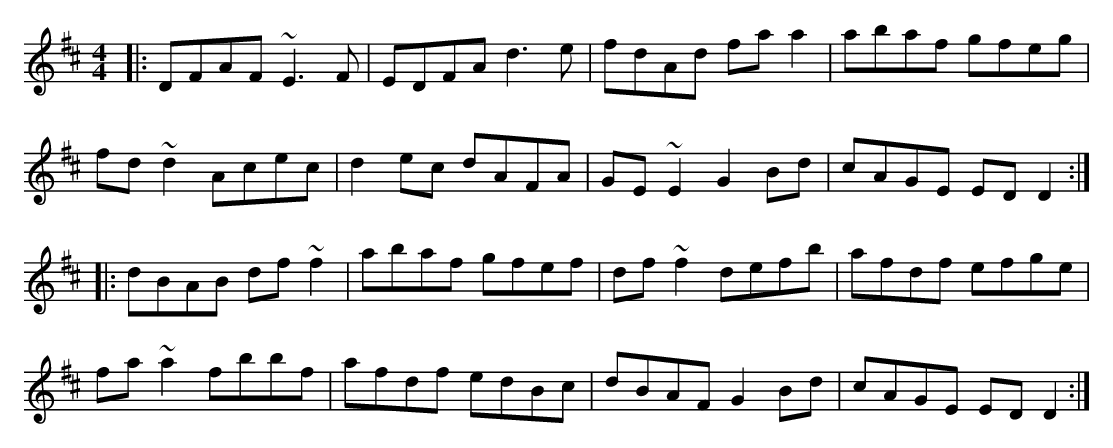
X:1
M:4/4
K:D
|:DFAF ~E3F|EDFA d3e|fdAd faa2|abaf gfeg|
fd~d2 Acec|d2ec dAFA|GE~E2 G2Bd|cAGE EDD2:|
|:dBAB df~f2|abaf gfef|df~f2 defb|afdf efge|
fa~a2 fbbf|afdf edBc|dBAF G2Bd|cAGE EDD2:|
